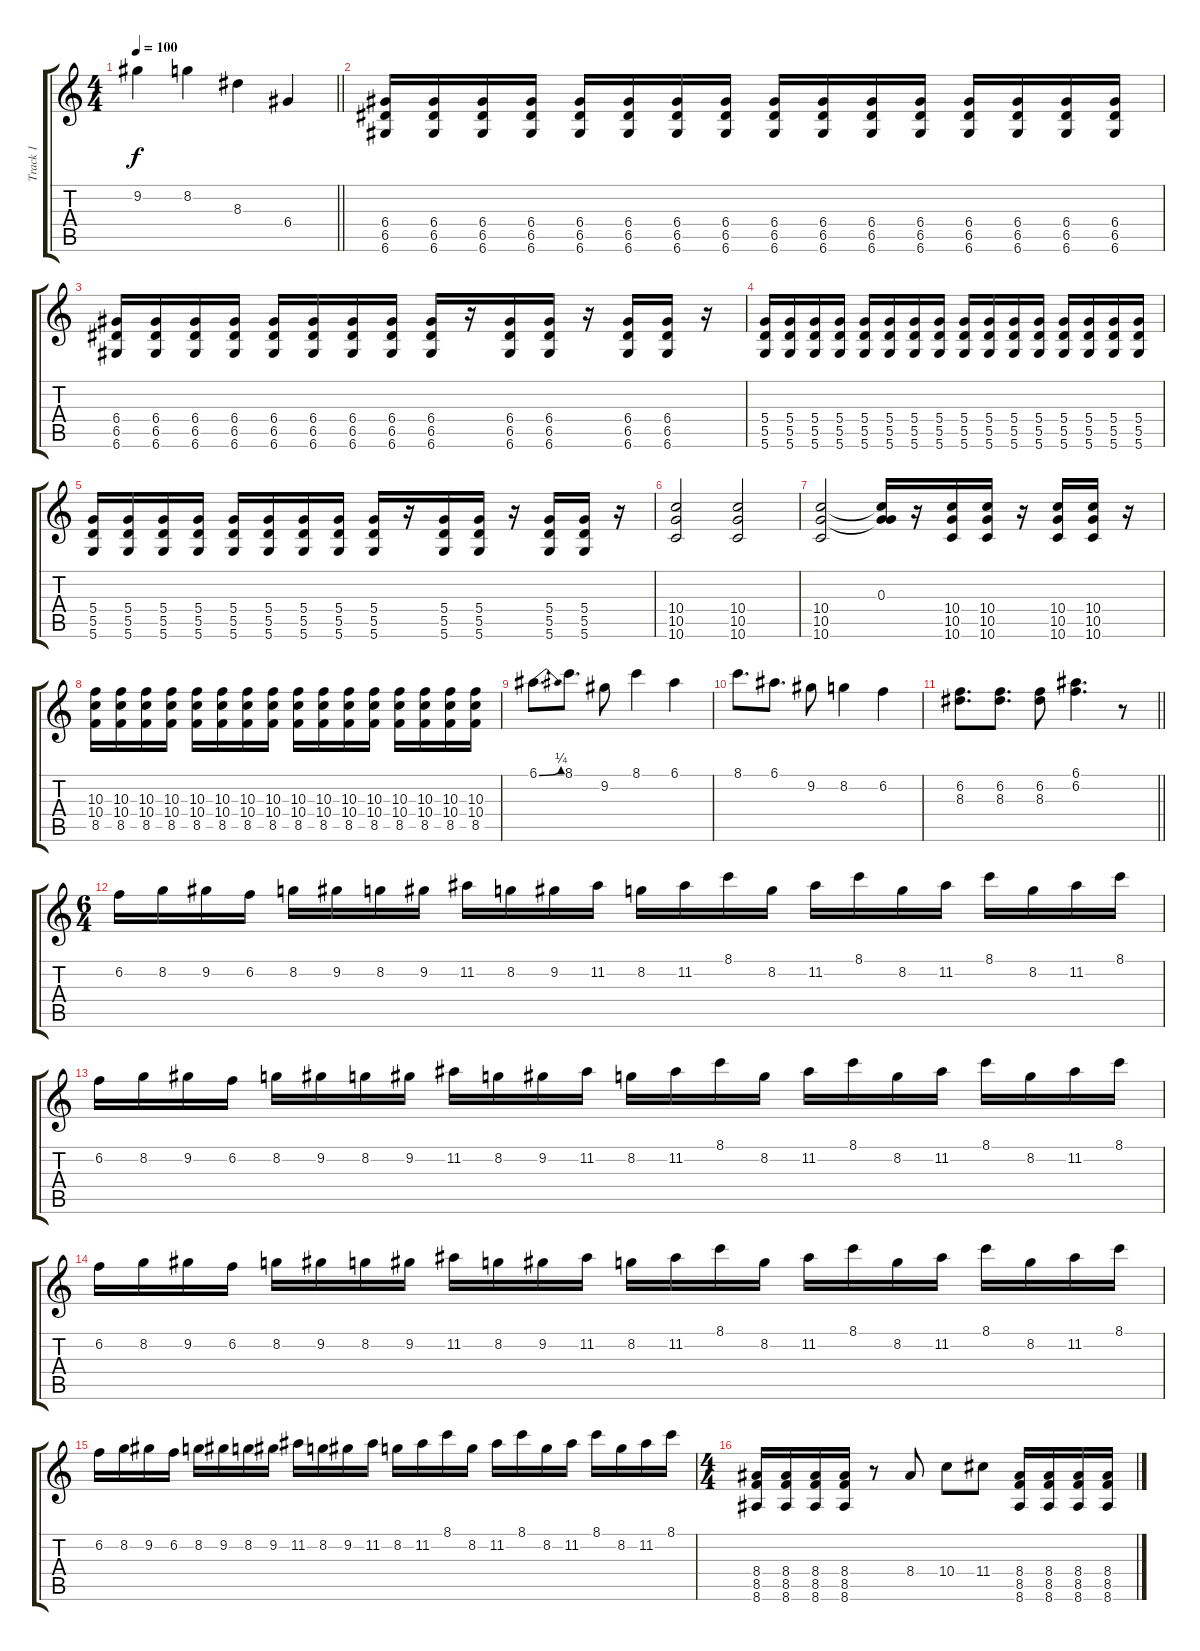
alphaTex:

\track ("Track 1" "Track 1") {instrument overdrivenguitar}
\staff {score tabs}
\tuning (E4 B3 G3 D3 A2 D2) {hide}
\ts (4 4)
\tempo 100
\clef g2
\barLineRight lightlight
\ks c
9.2.4{dy f} 8.2.4 8.3.4 6.4.4 |
(6.4 6.5 6.6).16 (6.4 6.5 6.6).16 (6.4 6.5 6.6).16 (6.4 6.5 6.6).16 (6.4 6.5 6.6).16 (6.4 6.5 6.6).16 (6.4 6.5 6.6).16 (6.4 6.5 6.6).16 (6.4 6.5 6.6).16 (6.4 6.5 6.6).16 (6.4 6.5 6.6).16 (6.4 6.5 6.6).16 (6.4 6.5 6.6).16 (6.4 6.5 6.6).16 (6.4 6.5 6.6).16 (6.4 6.5 6.6).16 |
(6.4 6.5 6.6).16 (6.4 6.5 6.6).16 (6.4 6.5 6.6).16 (6.4 6.5 6.6).16 (6.4 6.5 6.6).16 (6.4 6.5 6.6).16 (6.4 6.5 6.6).16 (6.4 6.5 6.6).16 (6.4 6.5 6.6).16 r.16 (6.4 6.5 6.6).16 (6.4 6.5 6.6).16 r.16 (6.4 6.5 6.6).16 (6.4 6.5 6.6).16 r.16 |
(5.4 5.5 5.6).16 (5.4 5.5 5.6).16 (5.4 5.5 5.6).16 (5.4 5.5 5.6).16 (5.4 5.5 5.6).16 (5.4 5.5 5.6).16 (5.4 5.5 5.6).16 (5.4 5.5 5.6).16 (5.4 5.5 5.6).16 (5.4 5.5 5.6).16 (5.4 5.5 5.6).16 (5.4 5.5 5.6).16 (5.4 5.5 5.6).16 (5.4 5.5 5.6).16 (5.4 5.5 5.6).16 (5.4 5.5 5.6).16 |
(5.4 5.5 5.6).16 (5.4 5.5 5.6).16 (5.4 5.5 5.6).16 (5.4 5.5 5.6).16 (5.4 5.5 5.6).16 (5.4 5.5 5.6).16 (5.4 5.5 5.6).16 (5.4 5.5 5.6).16 (5.4 5.5 5.6).16 r.16 (5.4 5.5 5.6).16 (5.4 5.5 5.6).16 r.16 (5.4 5.5 5.6).16 (5.4 5.5 5.6).16 r.16 |
(10.4 10.5 10.6).2 (10.4 10.5 10.6).2 |
(10.4 10.5 10.6).2 (0.3 10.4{t} 10.5{t}).16 r.16 (10.4 10.5 10.6).16 (10.4 10.5 10.6).16 r.16 (10.4 10.5 10.6).16 (10.4 10.5 10.6).16 r.16 |
(10.3 10.4 8.5).16 (10.3 10.4 8.5).16 (10.3 10.4 8.5).16 (10.3 10.4 8.5).16 (10.3 10.4 8.5).16 (10.3 10.4 8.5).16 (10.3 10.4 8.5).16 (10.3 10.4 8.5).16 (10.3 10.4 8.5).16 (10.3 10.4 8.5).16 (10.3 10.4 8.5).16 (10.3 10.4 8.5).16 (10.3 10.4 8.5).16 (10.3 10.4 8.5).16 (10.3 10.4 8.5).16 (10.3 10.4 8.5).16 |
6.1{be (bend 0 0 60 1)}.8{d} 8.1.8{d} 9.2.8 8.1.4 6.1.4 |
8.1.8{d} 6.1.8{d} 9.2.8 8.2.4 6.2.4 |
\barLineRight lightlight
(6.2 8.3).8{d} (6.2 8.3).8{d} (6.2 8.3).8 (6.1 6.2).4{d} r.8 |
\ts (6 4)
6.2.16 8.2.16 9.2.16 6.2.16 8.2.16 9.2.16 8.2.16 9.2.16 11.2.16 8.2.16 9.2.16 11.2.16 8.2.16 11.2.16 8.1.16 8.2.16 11.2.16 8.1.16 8.2.16 11.2.16 8.1.16 8.2.16 11.2.16 8.1.16 |
6.2.16 8.2.16 9.2.16 6.2.16 8.2.16 9.2.16 8.2.16 9.2.16 11.2.16 8.2.16 9.2.16 11.2.16 8.2.16 11.2.16 8.1.16 8.2.16 11.2.16 8.1.16 8.2.16 11.2.16 8.1.16 8.2.16 11.2.16 8.1.16 |
6.2.16 8.2.16 9.2.16 6.2.16 8.2.16 9.2.16 8.2.16 9.2.16 11.2.16 8.2.16 9.2.16 11.2.16 8.2.16 11.2.16 8.1.16 8.2.16 11.2.16 8.1.16 8.2.16 11.2.16 8.1.16 8.2.16 11.2.16 8.1.16 |
6.2.16 8.2.16 9.2.16 6.2.16 8.2.16 9.2.16 8.2.16 9.2.16 11.2.16 8.2.16 9.2.16 11.2.16 8.2.16 11.2.16 8.1.16 8.2.16 11.2.16 8.1.16 8.2.16 11.2.16 8.1.16 8.2.16 11.2.16 8.1.16 |
\ts (4 4)
(8.4 8.5 8.6).16 (8.4 8.5 8.6).16 (8.4 8.5 8.6).16 (8.4 8.5 8.6).16 r.8 8.4.8 10.4.8 11.4.8 (8.4 8.5 8.6).16 (8.4 8.5 8.6).16 (8.4 8.5 8.6).16 (8.4 8.5 8.6).16
